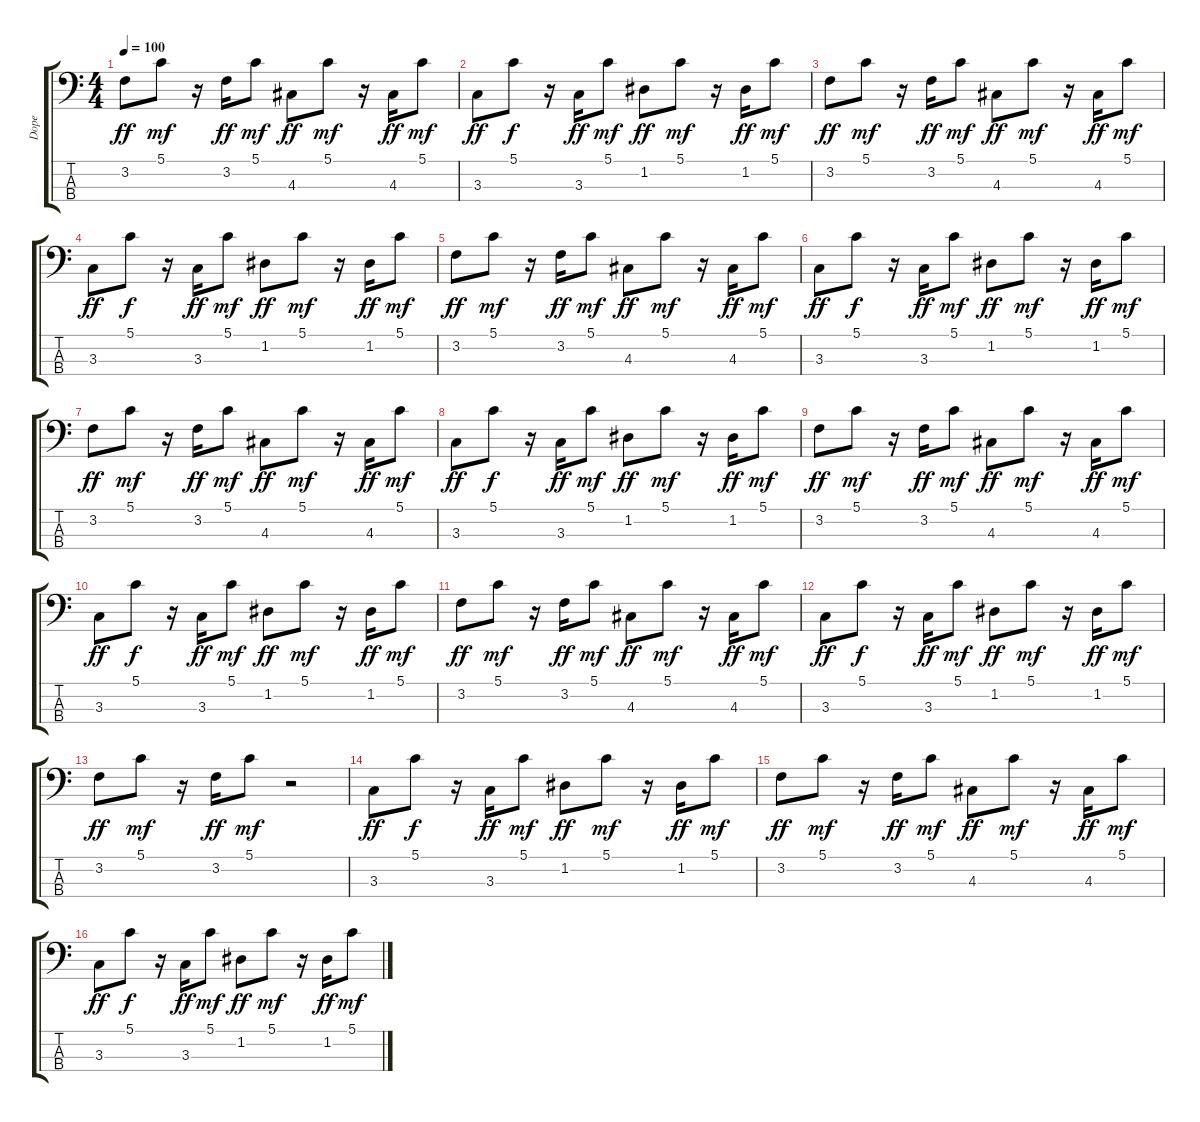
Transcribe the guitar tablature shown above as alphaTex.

\track ("      Dope" "      Dope") {instrument fretlessbass}
\staff {score tabs}
\tuning (G2 D2 A1 E1) {hide}
\ts (4 4)
\tempo 100
\clef f4
\ks c
3.2.8{dy ff} 5.1.8{dy mf} r.16 3.2.16{dy ff} 5.1.8{dy mf} 4.3.8{dy ff} 5.1.8{dy mf} r.16 4.3.16{dy ff} 5.1.8{dy mf} |
3.3.8{dy ff} 5.1.8{dy f} r.16 3.3.16{dy ff} 5.1.8{dy mf} 1.2.8{dy ff} 5.1.8{dy mf} r.16 1.2.16{dy ff} 5.1.8{dy mf} |
3.2.8{dy ff} 5.1.8{dy mf} r.16 3.2.16{dy ff} 5.1.8{dy mf} 4.3.8{dy ff} 5.1.8{dy mf} r.16 4.3.16{dy ff} 5.1.8{dy mf} |
3.3.8{dy ff} 5.1.8{dy f} r.16 3.3.16{dy ff} 5.1.8{dy mf} 1.2.8{dy ff} 5.1.8{dy mf} r.16 1.2.16{dy ff} 5.1.8{dy mf} |
3.2.8{dy ff} 5.1.8{dy mf} r.16 3.2.16{dy ff} 5.1.8{dy mf} 4.3.8{dy ff} 5.1.8{dy mf} r.16 4.3.16{dy ff} 5.1.8{dy mf} |
3.3.8{dy ff} 5.1.8{dy f} r.16 3.3.16{dy ff} 5.1.8{dy mf} 1.2.8{dy ff} 5.1.8{dy mf} r.16 1.2.16{dy ff} 5.1.8{dy mf} |
3.2.8{dy ff} 5.1.8{dy mf} r.16 3.2.16{dy ff} 5.1.8{dy mf} 4.3.8{dy ff} 5.1.8{dy mf} r.16 4.3.16{dy ff} 5.1.8{dy mf} |
3.3.8{dy ff} 5.1.8{dy f} r.16 3.3.16{dy ff} 5.1.8{dy mf} 1.2.8{dy ff} 5.1.8{dy mf} r.16 1.2.16{dy ff} 5.1.8{dy mf} |
3.2.8{dy ff} 5.1.8{dy mf} r.16 3.2.16{dy ff} 5.1.8{dy mf} 4.3.8{dy ff} 5.1.8{dy mf} r.16 4.3.16{dy ff} 5.1.8{dy mf} |
3.3.8{dy ff} 5.1.8{dy f} r.16 3.3.16{dy ff} 5.1.8{dy mf} 1.2.8{dy ff} 5.1.8{dy mf} r.16 1.2.16{dy ff} 5.1.8{dy mf} |
3.2.8{dy ff} 5.1.8{dy mf} r.16 3.2.16{dy ff} 5.1.8{dy mf} 4.3.8{dy ff} 5.1.8{dy mf} r.16 4.3.16{dy ff} 5.1.8{dy mf} |
3.3.8{dy ff} 5.1.8{dy f} r.16 3.3.16{dy ff} 5.1.8{dy mf} 1.2.8{dy ff} 5.1.8{dy mf} r.16 1.2.16{dy ff} 5.1.8{dy mf} |
3.2.8{dy ff} 5.1.8{dy mf} r.16 3.2.16{dy ff} 5.1.8{dy mf} r.2 |
3.3.8{dy ff} 5.1.8{dy f} r.16 3.3.16{dy ff} 5.1.8{dy mf} 1.2.8{dy ff} 5.1.8{dy mf} r.16 1.2.16{dy ff} 5.1.8{dy mf} |
3.2.8{dy ff} 5.1.8{dy mf} r.16 3.2.16{dy ff} 5.1.8{dy mf} 4.3.8{dy ff} 5.1.8{dy mf} r.16 4.3.16{dy ff} 5.1.8{dy mf} |
3.3.8{dy ff} 5.1.8{dy f} r.16 3.3.16{dy ff} 5.1.8{dy mf} 1.2.8{dy ff} 5.1.8{dy mf} r.16 1.2.16{dy ff} 5.1.8{dy mf}
